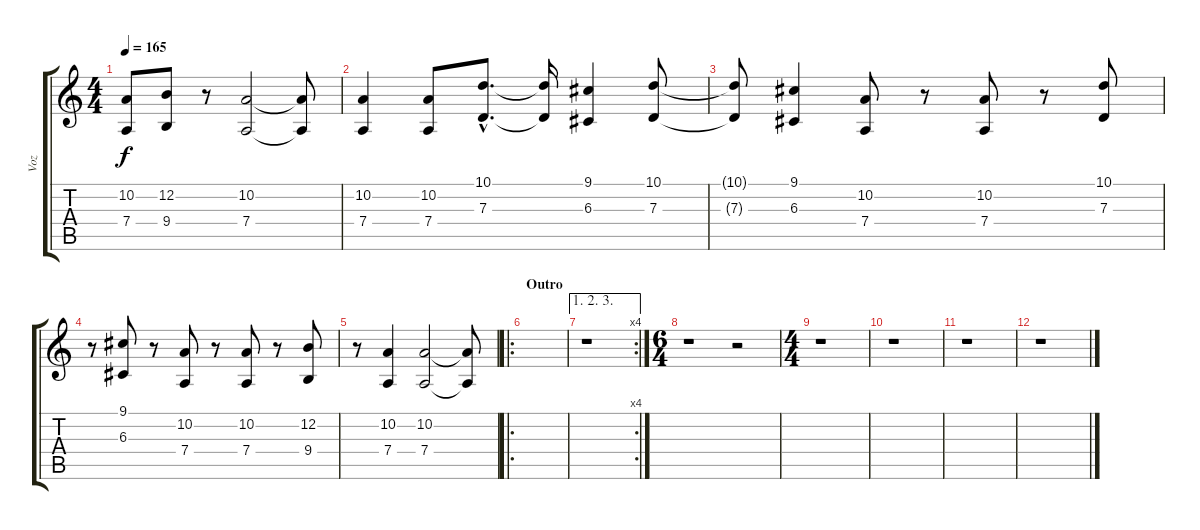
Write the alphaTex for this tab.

\track ("Voz" "Voz") {instrument tenorsax}
\staff {score tabs}
\tuning (E4 B3 G3 D3 A2 E2) {hide}
\ts (4 4)
\tempo 165
\clef g2
\ks c
(10.2{t} 7.4{t}).8{dy f} (12.2 9.4).8 r.8 (10.2 7.4).2 (10.2{t} 7.4{t}).8 |
(10.2 7.4).4 (10.2 7.4).8 (10.1{hac} 7.3{hac}).8{d} (10.1{t} 7.3{t}).16 (9.1 6.3).4 (10.1 7.3).8 |
(10.1{t} 7.3{t}).8 (9.1 6.3).4 (10.2 7.4).8 r.8 (10.2 7.4).8 r.8 (10.1 7.3).8 |
r.8 (9.1 6.3).8 r.8 (10.2 7.4).8 r.8 (10.2 7.4).8 r.8 (12.2 9.4).8 |
r.8 (10.2 7.4).4 (10.2 7.4).2 (10.2{t} 7.4{t}).8 |
\ro
\section ("" "Outro")
|
\ae (1 2 3)
\rc 4
r.1 |
\ts (6 4)
r.1 r.2 |
\ts (4 4)
r.1 |
r.1 |
r.1 |
r.1
